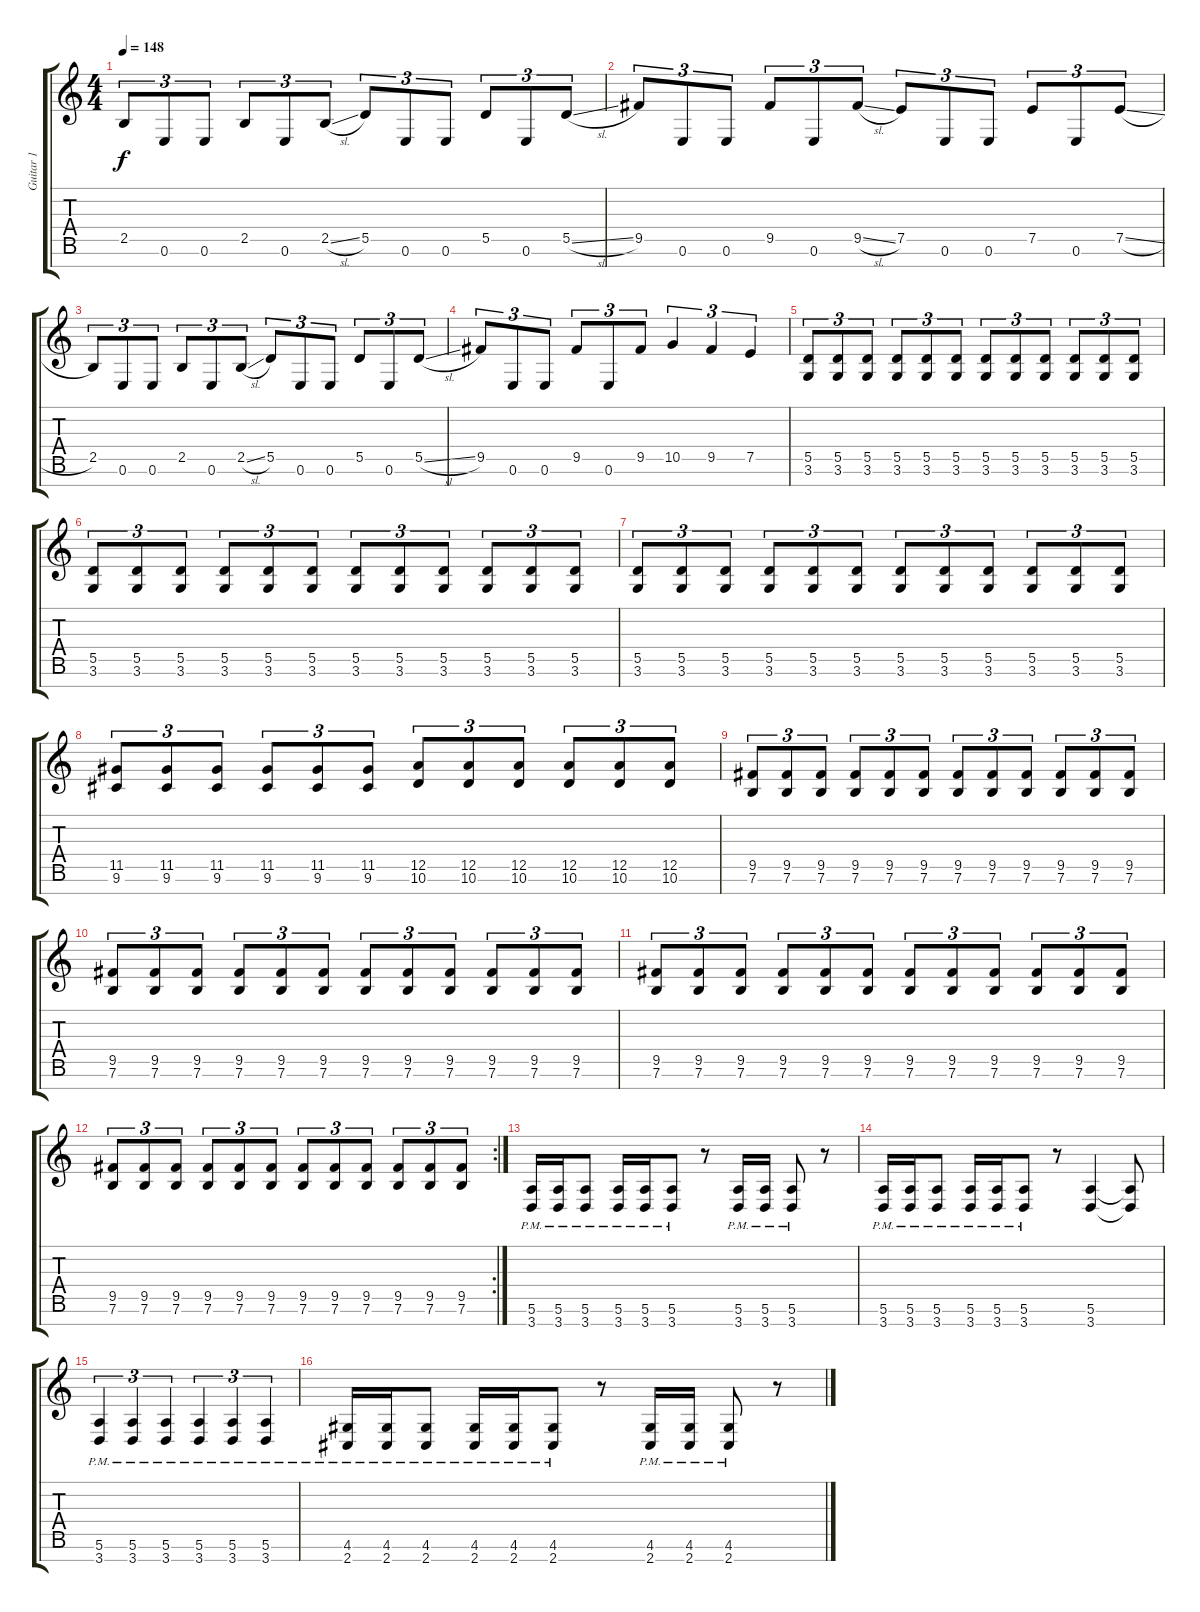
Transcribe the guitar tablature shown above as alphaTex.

\track ("Guitar 1" "Guitar 1") {instrument distortionguitar}
\staff {score tabs}
\tuning (E4 B3 G3 D3 A2 E2 B1) {hide}
\ts (4 4)
\tempo 148
\clef g2
\ks c
2.5.8{tu (3 2) dy f} 0.6.8{tu (3 2)} 0.6.8{tu (3 2)} 2.5.8{tu (3 2)} 0.6.8{tu (3 2)} 2.5{sl}.8{tu (3 2)} 5.5.8{tu (3 2)} 0.6.8{tu (3 2)} 0.6.8{tu (3 2)} 5.5.8{tu (3 2)} 0.6.8{tu (3 2)} 5.5{sl}.8{tu (3 2)} |
9.5.8{tu (3 2)} 0.6.8{tu (3 2)} 0.6.8{tu (3 2)} 9.5.8{tu (3 2)} 0.6.8{tu (3 2)} 9.5{sl}.8{tu (3 2)} 7.5.8{tu (3 2)} 0.6.8{tu (3 2)} 0.6.8{tu (3 2)} 7.5.8{tu (3 2)} 0.6.8{tu (3 2)} 7.5{sl}.8{tu (3 2)} |
2.5.8{tu (3 2)} 0.6.8{tu (3 2)} 0.6.8{tu (3 2)} 2.5.8{tu (3 2)} 0.6.8{tu (3 2)} 2.5{sl}.8{tu (3 2)} 5.5.8{tu (3 2)} 0.6.8{tu (3 2)} 0.6.8{tu (3 2)} 5.5.8{tu (3 2)} 0.6.8{tu (3 2)} 5.5{sl}.8{tu (3 2)} |
9.5.8{tu (3 2)} 0.6.8{tu (3 2)} 0.6.8{tu (3 2)} 9.5.8{tu (3 2)} 0.6.8{tu (3 2)} 9.5.8{tu (3 2)} 10.5.4{tu (3 2)} 9.5.4{tu (3 2)} 7.5.4{tu (3 2)} |
(5.5 3.6).8{tu (3 2)} (5.5 3.6).8{tu (3 2)} (5.5 3.6).8{tu (3 2)} (5.5 3.6).8{tu (3 2)} (5.5 3.6).8{tu (3 2)} (5.5 3.6).8{tu (3 2)} (5.5 3.6).8{tu (3 2)} (5.5 3.6).8{tu (3 2)} (5.5 3.6).8{tu (3 2)} (5.5 3.6).8{tu (3 2)} (5.5 3.6).8{tu (3 2)} (5.5 3.6).8{tu (3 2)} |
(5.5 3.6).8{tu (3 2)} (5.5 3.6).8{tu (3 2)} (5.5 3.6).8{tu (3 2)} (5.5 3.6).8{tu (3 2)} (5.5 3.6).8{tu (3 2)} (5.5 3.6).8{tu (3 2)} (5.5 3.6).8{tu (3 2)} (5.5 3.6).8{tu (3 2)} (5.5 3.6).8{tu (3 2)} (5.5 3.6).8{tu (3 2)} (5.5 3.6).8{tu (3 2)} (5.5 3.6).8{tu (3 2)} |
(5.5 3.6).8{tu (3 2)} (5.5 3.6).8{tu (3 2)} (5.5 3.6).8{tu (3 2)} (5.5 3.6).8{tu (3 2)} (5.5 3.6).8{tu (3 2)} (5.5 3.6).8{tu (3 2)} (5.5 3.6).8{tu (3 2)} (5.5 3.6).8{tu (3 2)} (5.5 3.6).8{tu (3 2)} (5.5 3.6).8{tu (3 2)} (5.5 3.6).8{tu (3 2)} (5.5 3.6).8{tu (3 2)} |
(11.5 9.6).8{tu (3 2)} (11.5 9.6).8{tu (3 2)} (11.5 9.6).8{tu (3 2)} (11.5 9.6).8{tu (3 2)} (11.5 9.6).8{tu (3 2)} (11.5 9.6).8{tu (3 2)} (12.5 10.6).8{tu (3 2)} (12.5 10.6).8{tu (3 2)} (12.5 10.6).8{tu (3 2)} (12.5 10.6).8{tu (3 2)} (12.5 10.6).8{tu (3 2)} (12.5 10.6).8{tu (3 2)} |
(9.5 7.6).8{tu (3 2)} (9.5 7.6).8{tu (3 2)} (9.5 7.6).8{tu (3 2)} (9.5 7.6).8{tu (3 2)} (9.5 7.6).8{tu (3 2)} (9.5 7.6).8{tu (3 2)} (9.5 7.6).8{tu (3 2)} (9.5 7.6).8{tu (3 2)} (9.5 7.6).8{tu (3 2)} (9.5 7.6).8{tu (3 2)} (9.5 7.6).8{tu (3 2)} (9.5 7.6).8{tu (3 2)} |
(9.5 7.6).8{tu (3 2)} (9.5 7.6).8{tu (3 2)} (9.5 7.6).8{tu (3 2)} (9.5 7.6).8{tu (3 2)} (9.5 7.6).8{tu (3 2)} (9.5 7.6).8{tu (3 2)} (9.5 7.6).8{tu (3 2)} (9.5 7.6).8{tu (3 2)} (9.5 7.6).8{tu (3 2)} (9.5 7.6).8{tu (3 2)} (9.5 7.6).8{tu (3 2)} (9.5 7.6).8{tu (3 2)} |
(9.5 7.6).8{tu (3 2)} (9.5 7.6).8{tu (3 2)} (9.5 7.6).8{tu (3 2)} (9.5 7.6).8{tu (3 2)} (9.5 7.6).8{tu (3 2)} (9.5 7.6).8{tu (3 2)} (9.5 7.6).8{tu (3 2)} (9.5 7.6).8{tu (3 2)} (9.5 7.6).8{tu (3 2)} (9.5 7.6).8{tu (3 2)} (9.5 7.6).8{tu (3 2)} (9.5 7.6).8{tu (3 2)} |
\rc 2
(9.5 7.6).8{tu (3 2)} (9.5 7.6).8{tu (3 2)} (9.5 7.6).8{tu (3 2)} (9.5 7.6).8{tu (3 2)} (9.5 7.6).8{tu (3 2)} (9.5 7.6).8{tu (3 2)} (9.5 7.6).8{tu (3 2)} (9.5 7.6).8{tu (3 2)} (9.5 7.6).8{tu (3 2)} (9.5 7.6).8{tu (3 2)} (9.5 7.6).8{tu (3 2)} (9.5 7.6).8{tu (3 2)} |
(5.6{pm} 3.7{pm}).16 (5.6{pm} 3.7{pm}).16 (5.6{pm} 3.7{pm}).8 (5.6{pm} 3.7{pm}).16 (5.6{pm} 3.7{pm}).16 (5.6{pm} 3.7{pm}).8 r.8 (5.6{pm} 3.7{pm}).16 (5.6{pm} 3.7{pm}).16 (5.6{pm} 3.7{pm}).8 r.8 |
(5.6{pm} 3.7{pm}).16 (5.6{pm} 3.7{pm}).16 (5.6{pm} 3.7{pm}).8 (5.6{pm} 3.7{pm}).16 (5.6{pm} 3.7{pm}).16 (5.6{pm} 3.7{pm}).8 r.8 (5.6 3.7).4 (5.6{t} 3.7{t}).8 |
(5.6{pm} 3.7{pm}).4{tu (3 2)} (5.6{pm} 3.7{pm}).4{tu (3 2)} (5.6{pm} 3.7{pm}).4{tu (3 2)} (5.6{pm} 3.7{pm}).4{tu (3 2)} (5.6{pm} 3.7{pm}).4{tu (3 2)} (5.6{pm} 3.7{pm}).4{tu (3 2)} |
(4.6{pm} 2.7{pm}).16 (4.6{pm} 2.7{pm}).16 (4.6{pm} 2.7{pm}).8 (4.6{pm} 2.7{pm}).16 (4.6{pm} 2.7{pm}).16 (4.6{pm} 2.7{pm}).8 r.8 (4.6{pm} 2.7{pm}).16 (4.6{pm} 2.7{pm}).16 (4.6{pm} 2.7{pm}).8 r.8
